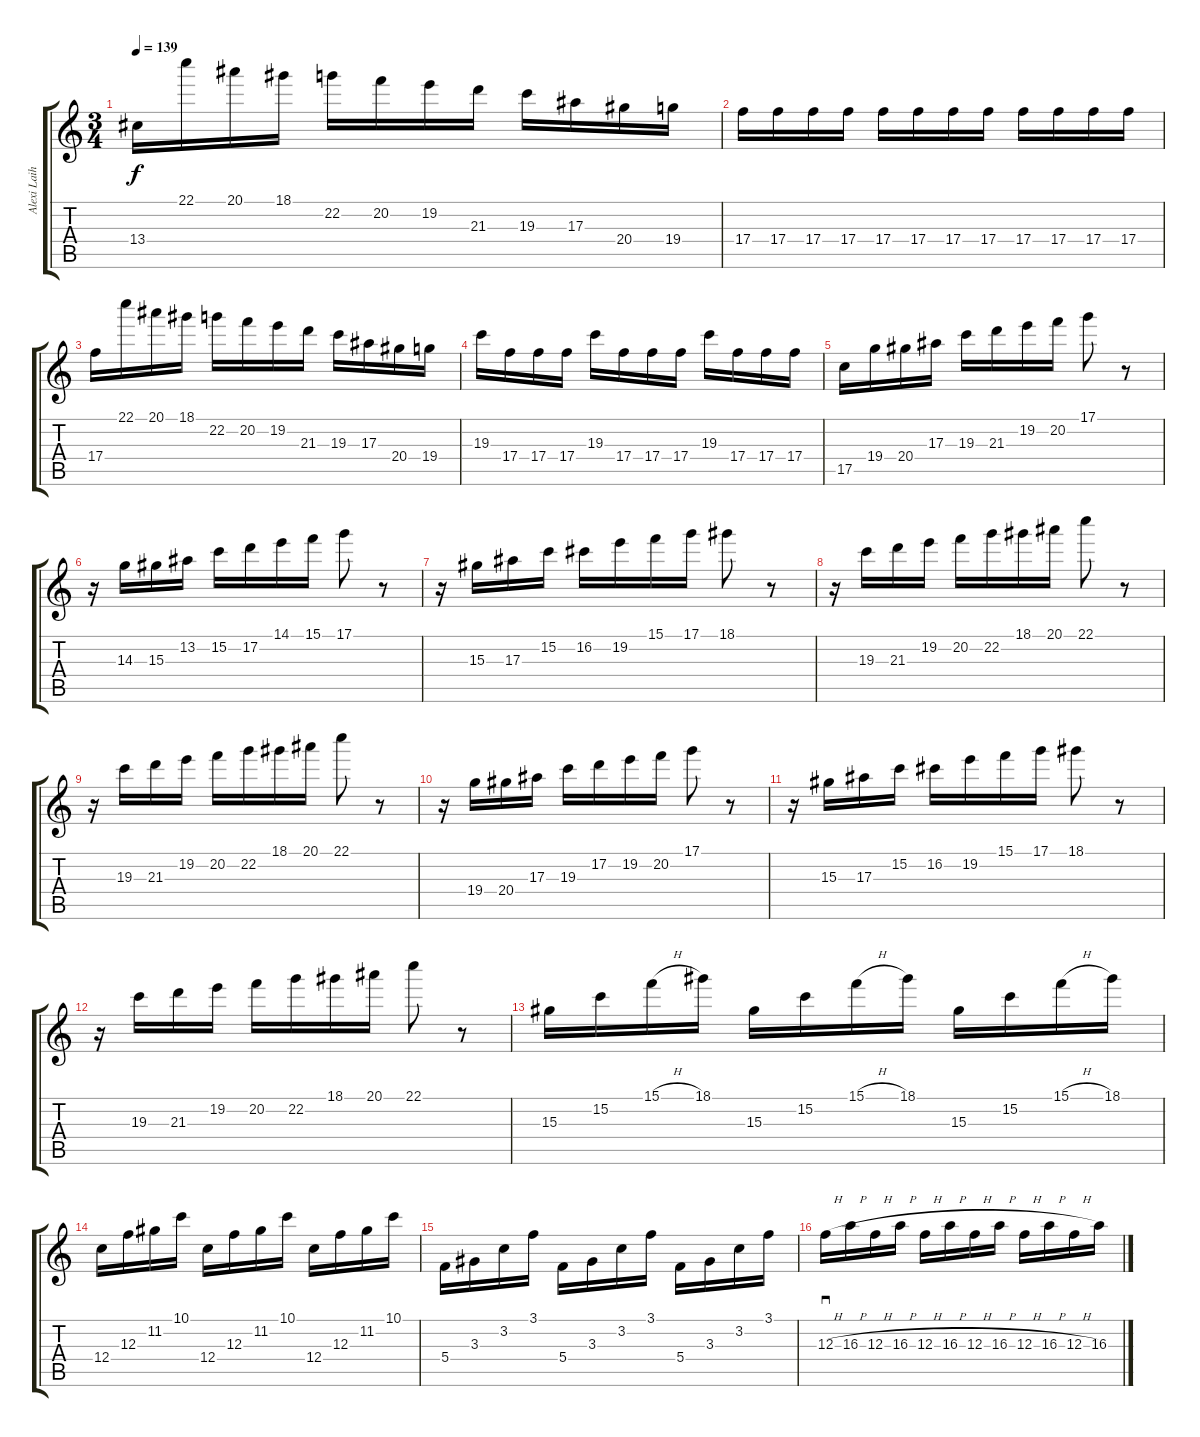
\track ("Alexi Laiho" "Alexi Laih") {instrument distortionguitar}
\staff {score tabs}
\tuning (D4 A3 F3 C3 G2 D2) {hide}
\ts (3 4)
\tempo 139
\clef g2
\ks c
13.4.16{dy f} 22.1.16 20.1.16 18.1.16 22.2.16 20.2.16 19.2.16 21.3.16 19.3.16 17.3.16 20.4.16 19.4.16 |
17.4.16 17.4.16 17.4.16 17.4.16 17.4.16 17.4.16 17.4.16 17.4.16 17.4.16 17.4.16 17.4.16 17.4.16 |
17.4.16 22.1.16 20.1.16 18.1.16 22.2.16 20.2.16 19.2.16 21.3.16 19.3.16 17.3.16 20.4.16 19.4.16 |
19.3.16 17.4.16 17.4.16 17.4.16 19.3.16 17.4.16 17.4.16 17.4.16 19.3.16 17.4.16 17.4.16 17.4.16 |
17.5.16 19.4.16 20.4.16 17.3.16 19.3.16 21.3.16 19.2.16 20.2.16 17.1.8 r.8 |
r.16 14.3.16 15.3.16 13.2.16 15.2.16 17.2.16 14.1.16 15.1.16 17.1.8 r.8 |
r.16 15.3.16 17.3.16 15.2.16 16.2.16 19.2.16 15.1.16 17.1.16 18.1.8 r.8 |
r.16 19.3.16 21.3.16 19.2.16 20.2.16 22.2.16 18.1.16 20.1.16 22.1.8 r.8 |
r.16 19.3.16 21.3.16 19.2.16 20.2.16 22.2.16 18.1.16 20.1.16 22.1.8 r.8 |
r.16 19.4.16 20.4.16 17.3.16 19.3.16 17.2.16 19.2.16 20.2.16 17.1.8 r.8 |
r.16 15.3.16 17.3.16 15.2.16 16.2.16 19.2.16 15.1.16 17.1.16 18.1.8 r.8 |
r.16 19.3.16 21.3.16 19.2.16 20.2.16 22.2.16 18.1.16 20.1.16 22.1.8 r.8 |
15.3.16 15.2.16 15.1{h}.16 18.1.16 15.3.16 15.2.16 15.1{h}.16 18.1.16 15.3.16 15.2.16 15.1{h}.16 18.1.16 |
12.4.16 12.3.16 11.2.16 10.1.16 12.4.16 12.3.16 11.2.16 10.1.16 12.4.16 12.3.16 11.2.16 10.1.16 |
5.4.16 3.3.16 3.2.16 3.1.16 5.4.16 3.3.16 3.2.16 3.1.16 5.4.16 3.3.16 3.2.16 3.1.16 |
12.3{h}.16{sd} 16.3{h}.16 12.3{h}.16 16.3{h}.16 12.3{h}.16 16.3{h}.16 12.3{h}.16 16.3{h}.16 12.3{h}.16 16.3{h}.16 12.3{h}.16 16.3.16
